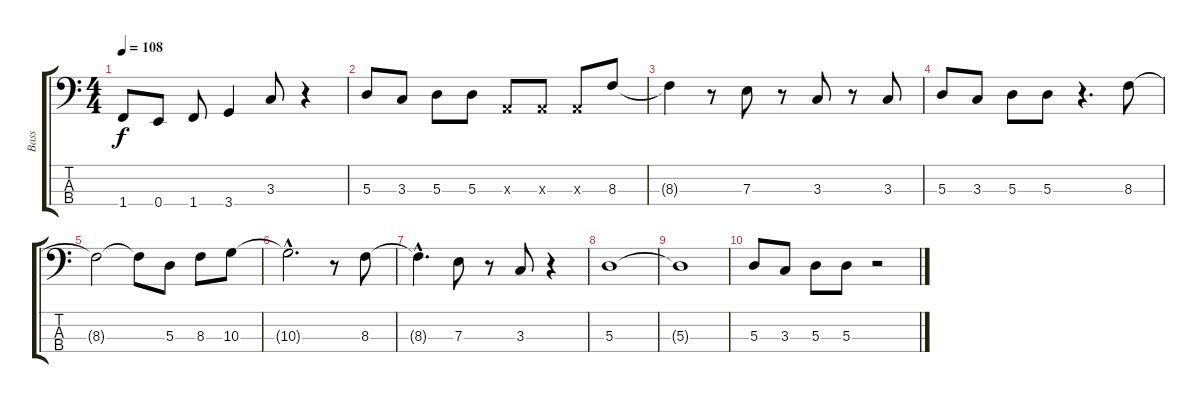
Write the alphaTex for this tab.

\track ("Bass" "Bass") {instrument electricbasspick}
\staff {score tabs}
\tuning (G2 D2 A1 E1) {hide}
\ts (4 4)
\tempo 108
\clef f4
\ks c
1.4{t}.8{dy f} 0.4.8 1.4.8 3.4.4 3.3.8 r.4 |
5.3.8 3.3.8 5.3.8 5.3.8 0.3{x}.8 0.3{x}.8 0.3{x}.8 8.3.8 |
8.3{t}.4 r.8 7.3.8 r.8 3.3.8 r.8 3.3.8 |
5.3.8 3.3.8 5.3.8 5.3.8 r.4{d} 8.3.8 |
8.3{t}.2 8.3{t}.8 5.3.8 8.3.8 10.3.8 |
10.3{hac t}.2{d} r.8 8.3.8 |
8.3{hac t}.4{d} 7.3.8 r.8 3.3.8 r.4 |
5.3.1 |
5.3{t}.1 |
5.3.8 3.3.8 5.3.8 5.3.8 r.2
